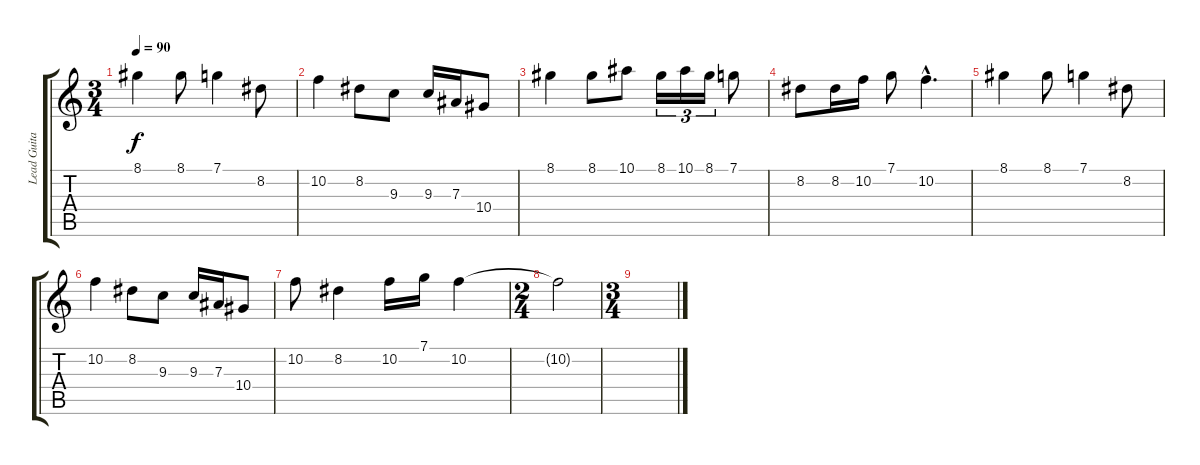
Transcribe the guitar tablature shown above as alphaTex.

\track ("Lead Guitar 1" "Lead Guita") {instrument distortionguitar}
\staff {score tabs}
\tuning (C4 G3 Eb3 Bb2 F2 C2) {hide}
\ts (3 4)
\tempo 90
\clef g2
\ks c
8.1.4{dy f} 8.1.8 7.1.4 8.2.8 |
10.2.4 8.2.8 9.3.8 9.3.16 7.3.16 10.4.8 |
8.1.4 8.1.8 10.1.8 8.1.16{tu (3 2)} 10.1.16{tu (3 2)} 8.1.16{tu (3 2)} 7.1.8 |
8.2.8 8.2.16 10.2.16 7.1.8 10.2{hac}.4{d} |
8.1.4 8.1.8 7.1.4 8.2.8 |
10.2.4 8.2.8 9.3.8 9.3.16 7.3.16 10.4.8 |
10.2.8 8.2.4 10.2.16 7.1.16 10.2.4 |
\ts (2 4)
10.2{t}.2 |
\ts (3 4)
